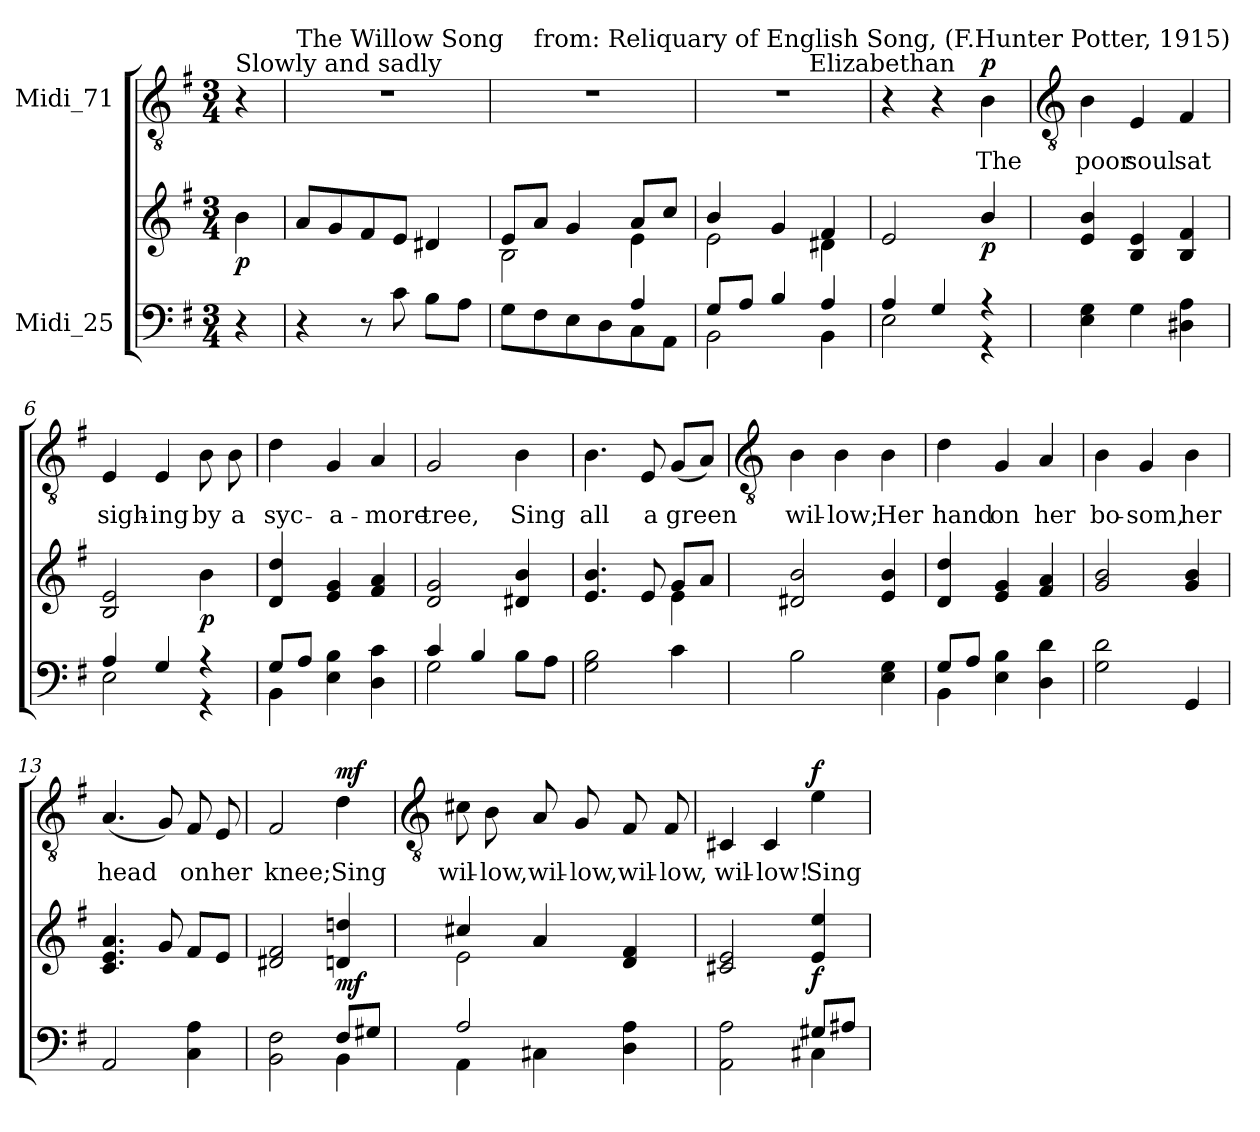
**kern	**kern	**dynam	**kern	**text	**dynam
*part2	*part2	*part2	*part1	*part1	*part1
*staff3	*staff2	*staff2/3	*staff1	*staff1	*staff1
*I"Midi_25	*	*	*I"Midi_71	*	*
*clefF4	*clefG2	*	*clefGv2	*	*
*k[f#]	*k[f#]	*	*k[f#]	*	*
*G:	*G:	*	*G:	*	*
*M3/4	*M3/4	*	*M3/4	*	*
=	=	=	=	=	=
*^	*^	*	*	*	*
!	!	!	!	!	!LO:TX:a:t=Slowly and sadly	!	!
!	!	!	!	!LO:DY:b	!	!	!
4r	4ryy	4b\	4ryy	p	4r	.	.
=1	=1	=1	=1	=1	=1	=1	=1
!	!	!	!	!	!LO:TX:a:t=The Willow Song	!	!
!	!	!	!	!	!LO:N:vis=1	!	!
4r	2ryy	8a/L	2ryy	.	2.r	.	.
.	.	8g/	.	.	.	.	.
8r	.	8f#/	.	.	.	.	.
8c\	.	8e/J	.	.	.	.	.
8B\L	4ryy	4d#X/	4ryy	.	.	.	.
8A\J	.	.	.	.	.	.	.
=2	=2	=2	=2	=2	=2	=2	=2
!	!	!	!	!	!LO:N:vis=1	!	!
2ryy	8G\L	8e/L	2B\	.	2.r	.	.
.	8F#\	8a/J	.	.	.	.	.
.	8E\	4g/	.	.	.	.	.
.	8D\	.	.	.	.	.	.
4A/	8C\	8a/L	4e\	.	.	.	.
.	8AA\J	8cc/J	.	.	.	.	.
=3	=3	=3	=3	=3	=3	=3	=3
!	!	!	!	!	!LO:N:vis=1	!	!
8G/L	2BB\	4b/	2e\	.	2.r	.	.
8A/J	.	.	.	.	.	.	.
4B/	.	4g/	.	.	.	.	.
4A/	4BB\	4f#/	4d#X\	.	.	.	.
=4	=4	=4	=4	=4	=4	=4	=4
!	!	!	!	!	!LO:TX:a:cj:t=Elizabethan	!	!
!	!	!	!	!	!LO:TX:a:cj:t=from&colon; Reliquary of English Song, (F.Hunter Potter, 1915)	!	!
4A/	2E\	2e/	2ryy	.	4r	.	.
4G/	.	.	.	.	4r	.	.
!	!	!	!	!LO:DY:b	!	!LO:LY:b	!LO:DY:a
4r	4r	4b/	4ryy	p	4B	The	p
!!LO:LB:g=z
=5	=5	=5	=5	=5	=5	=5	=5
*	*	*	*	*	*clefGv2	*	*
!	!	!	!	!	!	!LO:LY:b	!
4E\ 4G\	2ryy	4e/ 4b/	2ryy	.	4B	poor	.
!	!	!	!	!	!	!LO:LY:b	!
4G\	.	4B/ 4e/	.	.	4E	soul	.
!	!	!	!	!	!	!LO:LY:b	!
4D#X\ 4A\	4ryy	4B/ 4f#/	4ryy	.	4F#	sat	.
=6	=6	=6	=6	=6	=6	=6	=6
!	!	!	!	!	!	!LO:LY:b	!
4A/	2E\	2B/ 2e/	2ryy	.	4E	sigh-	.
!	!	!	!	!	!	!LO:LY:b	!
4G/	.	.	.	.	4E	-ing	.
!	!	!	!	!LO:DY:b	!	!LO:LY:b	!
4r	4r	4b\	4ryy	p	8B	by	.
!	!	!	!	!	!	!LO:LY:b	!
.	.	.	.	.	8B	a	.
=7	=7	=7	=7	=7	=7	=7	=7
!	!	!	!	!	!	!LO:LY:b	!
8G/L	4BB\	4d/ 4dd/	2ryy	.	4d	syc-	.
8A/J	.	.	.	.	.	.	.
!	!	!	!	!	!	!LO:LY:b	!
4E\ 4B\	4ryy	4e/ 4g/	.	.	4G	-a-	.
!	!	!	!	!	!	!LO:LY:b	!
4D\ 4c\	4ryy	4f#/ 4a/	4ryy	.	4A	-more	.
=8	=8	=8	=8	=8	=8	=8	=8
!	!	!	!	!	!	!LO:LY:b	!
4c/	2G\	2d/ 2g/	2ryy	.	2G	tree,	.
4B/	.	.	.	.	.	.	.
!	!	!	!	!	!	!LO:LY:b	!
8B\L	4ryy	4d#X/ 4b/	4ryy	.	4B	Sing	.
8A\J	.	.	.	.	.	.	.
=9	=9	=9	=9	=9	=9	=9	=9
!	!	!	!	!	!	!LO:LY:b	!
2G\ 2B\	2ryy	4.e/ 4.b/	2ryy	.	4.B	all	.
!	!	!	!	!	!	!LO:LY:b	!
.	.	8e/	.	.	8E	a	.
!	!	!	!	!	!	!LO:LY:b	!
4c\	4ryy	8g/L	4e\	.	(<8GL	green	.
.	.	8a/J	.	.	8AJ)	.	.
*	*	*v	*v	*	*	*	*
!!LO:LB:g=z
=10	=10	=10	=10	=10	=10	=10
*	*	*	*	*clefGv2	*	*
!	!	!	!	!	!LO:LY:b	!
2B\	2ryy	2d#X 2b	.	4B	wil-	.
!	!	!	!	!	!LO:LY:b	!
.	.	.	.	4B	-low;	.
!	!	!	!	!	!LO:LY:b	!
4E\ 4G\	4ryy	4e 4b	.	4B	Her	.
=11	=11	=11	=11	=11	=11	=11
!	!	!	!	!	!LO:LY:b	!
8G/L	4BB\	4d 4dd	.	4d	hand	.
8A/J	.	.	.	.	.	.
!	!	!	!	!	!LO:LY:b	!
4E\ 4B\	4ryy	4e 4g	.	4G	on	.
!	!	!	!	!	!LO:LY:b	!
4D\ 4d\	4ryy	4f# 4a	.	4A	her	.
=12	=12	=12	=12	=12	=12	=12
!	!	!	!	!	!LO:LY:b	!
2G\ 2d\	2ryy	2g 2b	.	4B	bo-	.
!	!	!	!	!	!LO:LY:b	!
.	.	.	.	4G	-som,	.
!	!	!	!	!	!LO:LY:b	!
4GG/	4ryy	4g 4b	.	4B	her	.
=13	=13	=13	=13	=13	=13	=13
!	!	!	!	!	!LO:LY:b	!
2AA/	2ryy	4.c 4.e 4.a	.	(<4.A	head	.
.	.	8g	.	8G)	.	.
!	!	!	!	!	!LO:LY:b	!
4C\ 4A\	4ryy	8f#L	.	8F#	on	.
!	!	!	!	!	!LO:LY:b	!
.	.	8eJ	.	8E	her	.
=14	=14	=14	=14	=14	=14	=14
!	!	!	!	!	!LO:LY:b	!
2BB\ 2F#\	2ryy	2d#X 2f#	.	2F#	knee;	.
!	!	!	!LO:DY:b	!	!LO:LY:b	!LO:DY:a
8F#/L	4BB\	4dn 4ddn	mf	4d	Sing	mf
8G#X/J	.	.	.	.	.	.
!!LO:LB:g=z
=15	=15	=15	=15	=15	=15	=15
*	*	*	*	*clefGv2	*	*
*	*	*^	*	*	*	*
!	!	!	!	!	!	!LO:LY:b	!
2A/	4AA\	4cc#X/	2e\	.	8c#X	wil-	.
!	!	!	!	!	!	!LO:LY:b	!
.	.	.	.	.	8B	-low,	.
!	!	!	!	!	!	!LO:LY:b	!
.	4C#X\	4a/	.	.	8A	wil-	.
!	!	!	!	!	!	!LO:LY:b	!
.	.	.	.	.	8G	-low,	.
!	!	!	!	!	!	!LO:LY:b	!
4D\ 4A\	4ryy	4d/ 4f#/	4ryy	.	8F#	wil-	.
!	!	!	!	!	!	!LO:LY:b	!
.	.	.	.	.	8F#	-low,	.
=16	=16	=16	=16	=16	=16	=16	=16
!	!	!	!	!	!	!LO:LY:b	!
2AA\ 2A\	2ryy	2c#X/ 2e/	2ryy	.	4C#X	wil-	.
!	!	!	!	!	!	!LO:LY:b	!
.	.	.	.	.	4C#	-low!	.
!	!	!	!	!LO:DY:b	!	!LO:LY:b	!LO:DY:a
8G#X/L	4C#X\	4e/ 4ee/	4ryy	f	4e	Sing	f
8A#X/J	.	.	.	.	.	.	.
*v	*v	*	*	*	*	*	*
*	*v	*v	*	*	*	*
=	=	=	=	=	=
*-	*-	*-	*-	*-	*-
